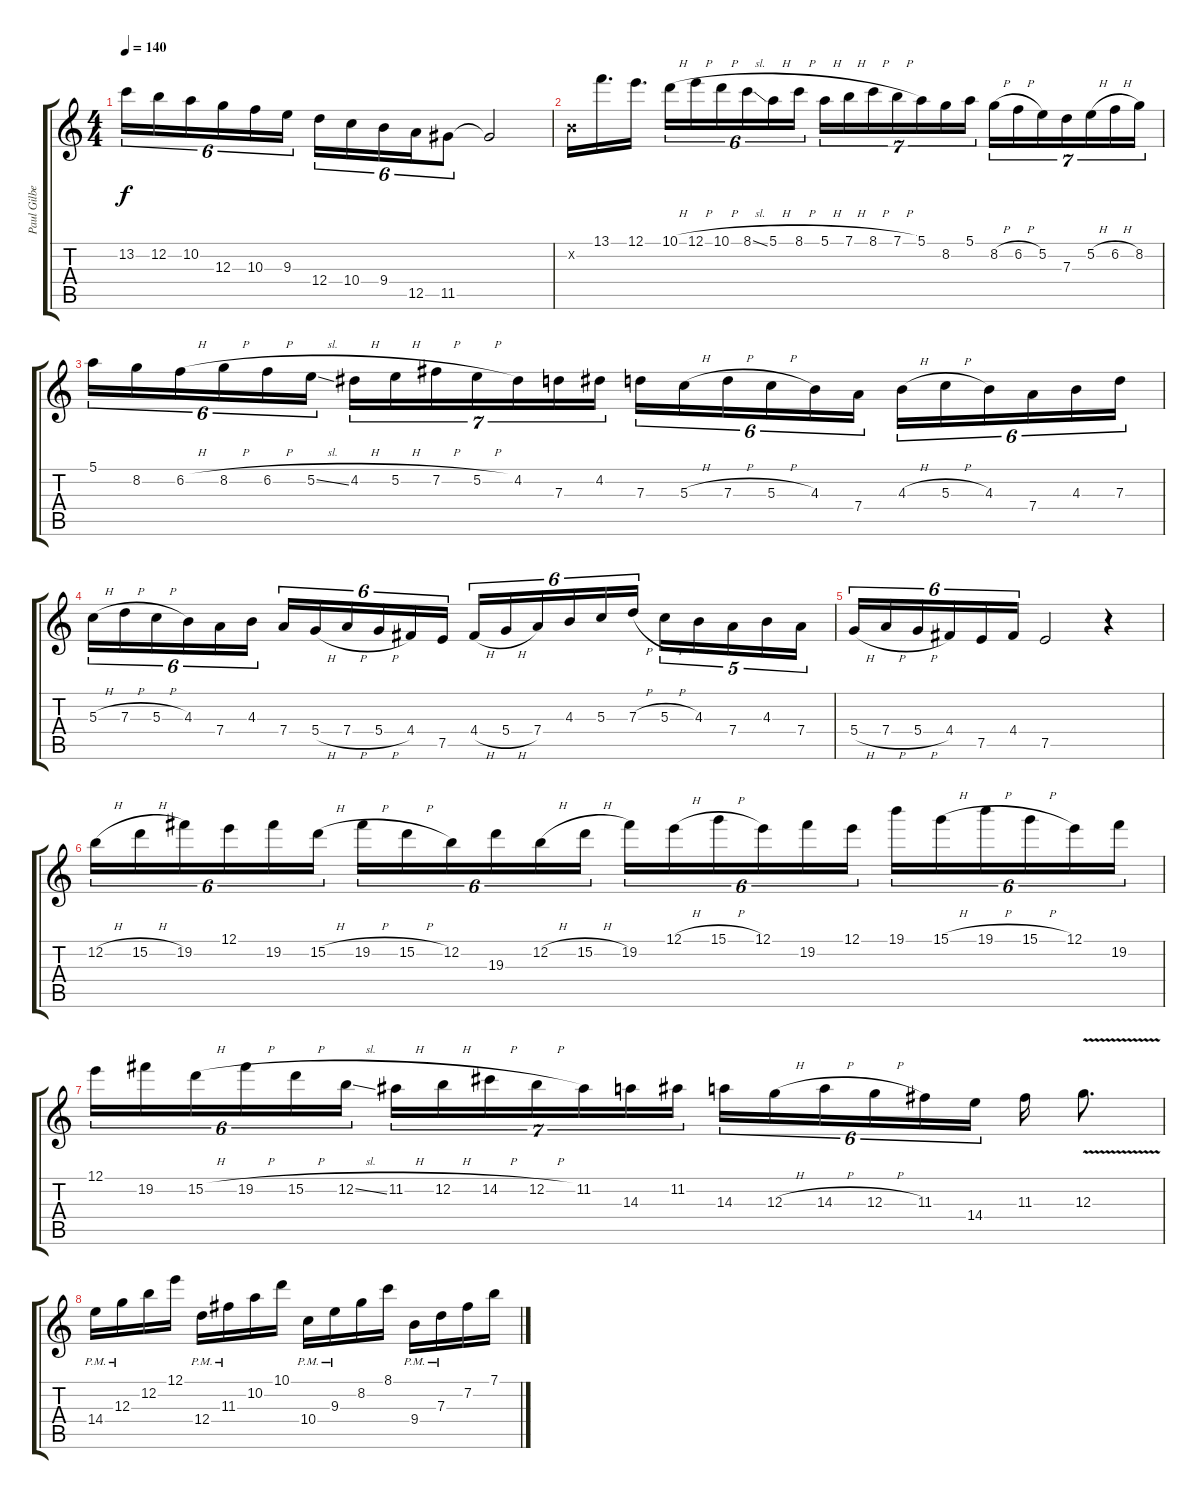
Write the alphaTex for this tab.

\track ("Paul Gilbert" "Paul Gilbe") {instrument distortionguitar}
\staff {score tabs}
\tuning (E4 B3 G3 D3 A2 E2) {hide}
\ts (4 4)
\tempo 140
\clef g2
\ks c
13.2.16{tu (6 4) dy f} 12.2.16{tu (6 4)} 10.2.16{tu (6 4)} 12.3.16{tu (6 4)} 10.3.16{tu (6 4)} 9.3.16{tu (6 4)} 12.4.16{tu (6 4)} 10.4.16{tu (6 4)} 9.4.16{tu (6 4)} 12.5.16{tu (6 4)} 11.5.8{tu (6 4)} 11.5{t}.2 |
0.2{x}.16{instrument distortionguitar} 13.1.16{d} 12.1.16{d} 10.1{h}.16{tu (6 4)} 12.1{h}.16{tu (6 4)} 10.1{h}.16{tu (6 4)} 8.1{sl}.16{tu (6 4)} 5.1{h}.16{tu (6 4)} 8.1{h}.16{tu (6 4)} 5.1{h}.16{tu (7 4)} 7.1{h}.16{tu (7 4)} 8.1{h}.16{tu (7 4)} 7.1{h}.16{tu (7 4)} 5.1.16{tu (7 4)} 8.2.16{tu (7 4)} 5.1.16{tu (7 4)} 8.2{h}.16{tu (7 4)} 6.2{h}.16{tu (7 4)} 5.2.16{tu (7 4)} 7.3.16{tu (7 4)} 5.2{h}.16{tu (7 4)} 6.2{h}.16{tu (7 4)} 8.2.16{tu (7 4)} |
5.1.16{tu (6 4)} 8.2.16{tu (6 4)} 6.2{h}.16{tu (6 4)} 8.2{h}.16{tu (6 4)} 6.2{h}.16{tu (6 4)} 5.2{sl}.16{tu (6 4)} 4.2{h}.16{tu (7 4)} 5.2{h}.16{tu (7 4)} 7.2{h}.16{tu (7 4)} 5.2{h}.16{tu (7 4)} 4.2.16{tu (7 4)} 7.3.16{tu (7 4)} 4.2.16{tu (7 4)} 7.3.16{tu (6 4)} 5.3{h}.16{tu (6 4)} 7.3{h}.16{tu (6 4)} 5.3{h}.16{tu (6 4)} 4.3.16{tu (6 4)} 7.4.16{tu (6 4)} 4.3{h}.16{tu (6 4)} 5.3{h}.16{tu (6 4)} 4.3.16{tu (6 4)} 7.4.16{tu (6 4)} 4.3.16{tu (6 4)} 7.3.16{tu (6 4)} |
5.3{h}.16{tu (6 4)} 7.3{h}.16{tu (6 4)} 5.3{h}.16{tu (6 4)} 4.3.16{tu (6 4)} 7.4.16{tu (6 4)} 4.3.16{tu (6 4)} 7.4.16{tu (6 4)} 5.4{h}.16{tu (6 4)} 7.4{h}.16{tu (6 4)} 5.4{h}.16{tu (6 4)} 4.4.16{tu (6 4)} 7.5.16{tu (6 4)} 4.4{h}.16{tu (6 4)} 5.4{h}.16{tu (6 4)} 7.4.16{tu (6 4)} 4.3.16{tu (6 4)} 5.3.16{tu (6 4)} 7.3{h}.16{tu (6 4)} 5.3{h}.16{tu (5 4)} 4.3.16{tu (5 4)} 7.4.16{tu (5 4)} 4.3.16{tu (5 4)} 7.4.16{tu (5 4)} |
5.4{h}.16{tu (6 4)} 7.4{h}.16{tu (6 4)} 5.4{h}.16{tu (6 4)} 4.4.16{tu (6 4)} 7.5.16{tu (6 4)} 4.4.16{tu (6 4)} 7.5.2 r.4 |
12.2{h}.16{tu (6 4)} 15.2{h}.16{tu (6 4)} 19.2.16{tu (6 4)} 12.1.16{tu (6 4)} 19.2.16{tu (6 4)} 15.2{h}.16{tu (6 4)} 19.2{h}.16{tu (6 4)} 15.2{h}.16{tu (6 4)} 12.2.16{tu (6 4)} 19.3.16{tu (6 4)} 12.2{h}.16{tu (6 4)} 15.2{h}.16{tu (6 4)} 19.2.16{tu (6 4)} 12.1{h}.16{tu (6 4)} 15.1{h}.16{tu (6 4)} 12.1.16{tu (6 4)} 19.2.16{tu (6 4)} 12.1.16{tu (6 4)} 19.1.16{tu (6 4)} 15.1{h}.16{tu (6 4)} 19.1{h}.16{tu (6 4)} 15.1{h}.16{tu (6 4)} 12.1.16{tu (6 4)} 19.2.16{tu (6 4)} |
12.1.16{tu (6 4)} 19.2.16{tu (6 4)} 15.2{h}.16{tu (6 4)} 19.2{h}.16{tu (6 4)} 15.2{h}.16{tu (6 4)} 12.2{sl}.16{tu (6 4)} 11.2{h}.16{tu (7 4)} 12.2{h}.16{tu (7 4)} 14.2{h}.16{tu (7 4)} 12.2{h}.16{tu (7 4)} 11.2.16{tu (7 4)} 14.3.16{tu (7 4)} 11.2.16{tu (7 4)} 14.3.16{tu (6 4)} 12.3{h}.16{tu (6 4)} 14.3{h}.16{tu (6 4)} 12.3{h}.16{tu (6 4)} 11.3.16{tu (6 4)} 14.4.16{tu (6 4)} 11.3.16 12.3{v}.8{d} |
14.4{pm}.16 12.3{pm}.16 12.2.16 12.1.16 12.4{pm}.16 11.3{pm}.16 10.2.16 10.1.16 10.4{pm}.16 9.3{pm}.16 8.2.16 8.1.16 9.4{pm}.16 7.3{pm}.16 7.2.16 7.1.16
